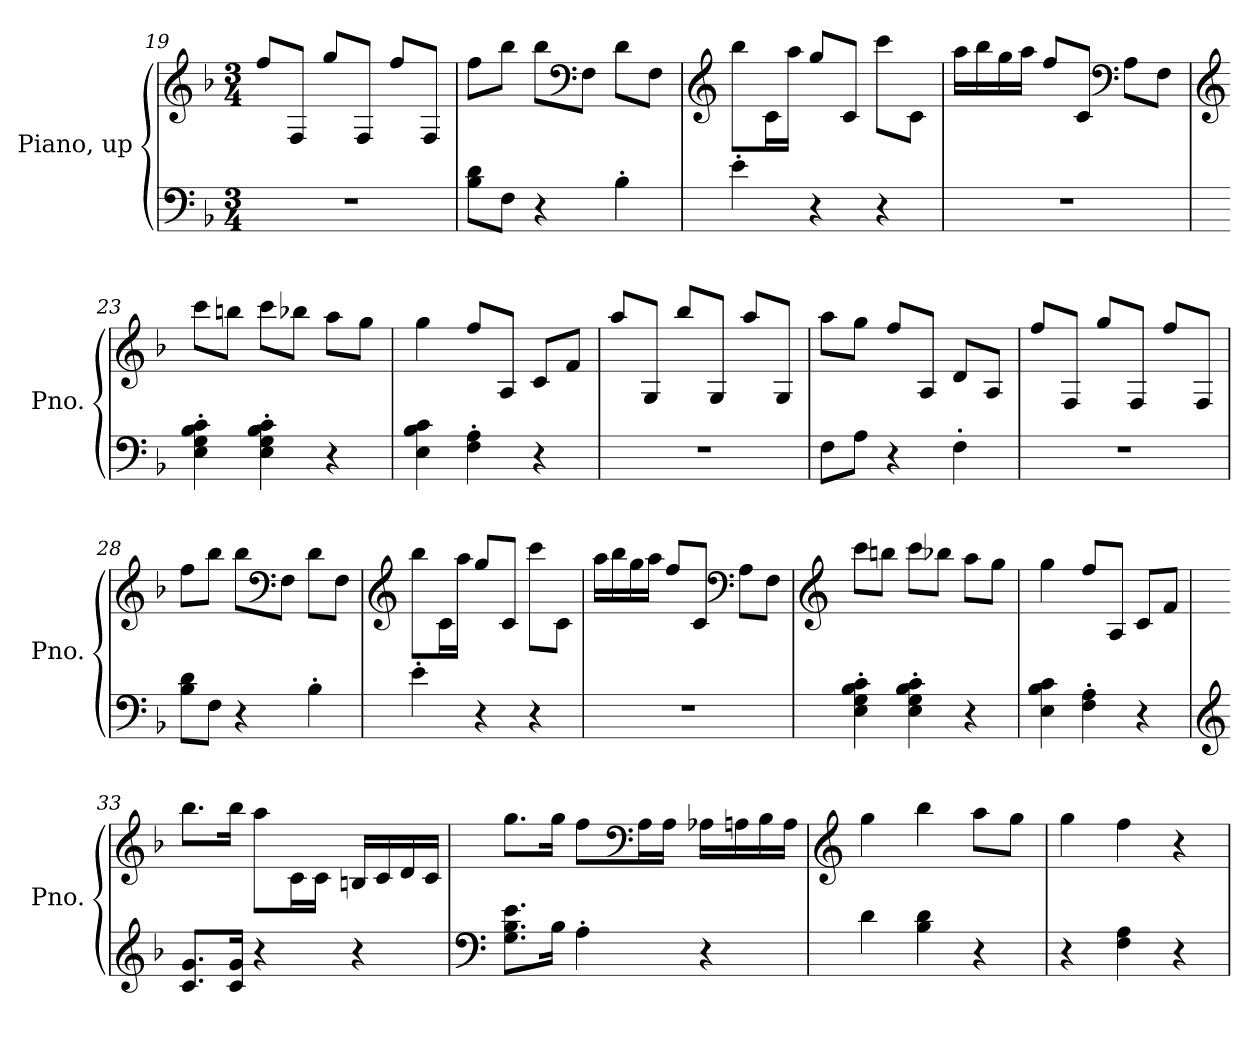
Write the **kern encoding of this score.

**kern	**kern
*part1	*part1
*staff2	*staff1
*I"Piano, up	*
*I'Pno.	*
*clefF4	*clefG2
*k[b-]	*k[b-]
*M3/4	*M3/4
=19	=19
2.r	8ff/L
.	8F/J
.	8gg/L
.	8F/J
.	8ff/L
.	8F/J
=20	=20
8B-\ 8d\L	8ff\L
8F\J	8bb-\J
4r	8bb-\L
*	*clefF4
.	8F\J
4B-'\	8d\L
.	8F\J
=21	=21
*	*clefG2
4e'\	8bb-\L
.	16c\L
.	16aa\JJ
4r	8gg/L
.	8c/J
4r	8ccc\L
.	8c\J
=22	=22
2.r	16aa\LL
.	16bb-\
.	16gg\
.	16aa\JJ
.	8ff/L
.	8c/J
*	*clefF4
.	8A\L
.	8F\J
!!LO:LB:g=z
=23	=23
*	*clefG2
4E\' 4G\' 4B-\' 4c\'	8ccc\L
.	8bbn\J
4E\' 4G\' 4B-\' 4c\'	8ccc\L
.	8bb-X\J
4r	8aa\L
.	8gg\J
=24	=24
4E\ 4B-\ 4c\	4gg\
4F\' 4A\'	8ff/L
.	8A/J
4r	8c/L
.	8f/J
=25	=25
2.r	8aa/L
.	8G/J
.	8bb-/L
.	8G/J
.	8aa/L
.	8G/J
=26	=26
8F\L	8aa\L
8A\J	8gg\J
4r	8ff/L
.	8A/J
4F'\	8d/L
.	8A/J
=27	=27
2.r	8ff/L
.	8F/J
.	8gg/L
.	8F/J
.	8ff/L
.	8F/J
!!LO:PB:g=z
=28	=28
8B-\ 8d\L	8ff\L
8F\J	8bb-\J
4r	8bb-\L
*	*clefF4
.	8F\J
4B-'\	8d\L
.	8F\J
=29	=29
*	*clefG2
4e'\	8bb-\L
.	16c\L
.	16aa\JJ
4r	8gg/L
.	8c/J
4r	8ccc\L
.	8c\J
=30	=30
2.r	16aa\LL
.	16bb-\
.	16gg\
.	16aa\JJ
.	8ff/L
.	8c/J
*	*clefF4
.	8A\L
.	8F\J
=31	=31
*	*clefG2
4E\' 4G\' 4B-\' 4c\'	8ccc\L
.	8bbn\J
4E\' 4G\' 4B-\' 4c\'	8ccc\L
.	8bb-X\J
4r	8aa\L
.	8gg\J
=32	=32
4E\ 4B-\ 4c\	4gg\
4F\' 4A\'	8ff/L
.	8A/J
4r	8c/L
.	8f/J
!!LO:LB:g=z
=33	=33
*clefG2	*
8.c/ 8.g/L	8.bb-\L
16c/ 16g/Jk	16bb-\Jk
4r	8aa\L
.	16c\L
.	16c\JJ
4r	16Bn/LL
.	16c/
.	16d/
.	16c/JJ
=34	=34
*clefF4	*
8.G\ 8.B-\ 8.e\L	8.gg\L
16B-\Jk	16gg\Jk
4A'\	8ff\L
*	*clefF4
.	16A\L
.	16A\JJ
4r	16A-X\LL
.	16An\
.	16B-\
.	16A\JJ
=35	=35
*	*clefG2
4d\	4gg\
4B-\ 4d\	4bb-\
4r	8aa\L
.	8gg\J
=36	=36
4r	4gg\
4F\ 4A\	4ff\
4r	4r
=	=
*-	*-
